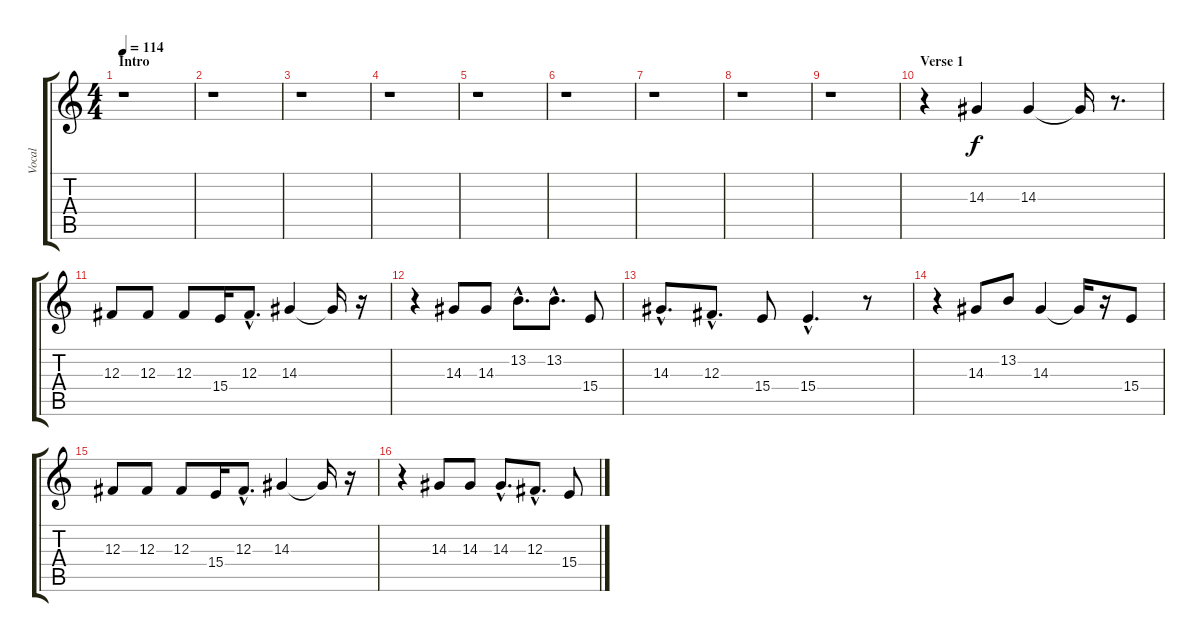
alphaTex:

\track ("Vocal" "Vocal") {instrument viola}
\staff {score tabs}
\tuning (Eb4 Bb3 Gb3 Db3 Ab2 Eb2) {hide}
\ts (4 4)
\section ("" "Intro")
\tempo 114
\clef g2
\ks c
r.1{dy f instrument viola} |
r.1 |
r.1 |
r.1 |
r.1 |
r.1 |
r.1 |
r.1 |
r.1 |
\section ("" "Verse 1")
r.4 14.3.4 14.3.4 14.3{t}.16 r.8{d} |
12.3.8 12.3.8 12.3.8 15.4.16 12.3{hac}.8{d} 14.3.4 14.3{t}.16 r.16 |
r.4 14.3.8 14.3.8 13.2{hac}.8{d} 13.2{hac}.8{d} 15.4.8 |
14.3{hac}.8{d} 12.3{hac}.8{d} 15.4.8 15.4{hac}.4{d} r.8 |
r.4 14.3.8 13.2.8 14.3.4 14.3{t}.16 r.16 15.4.8 |
12.3.8 12.3.8 12.3.8 15.4.16 12.3{hac}.8{d} 14.3.4 14.3{t}.16 r.16 |
r.4 14.3.8 14.3.8 14.3{hac}.8{d} 12.3{hac}.8{d} 15.4.8
